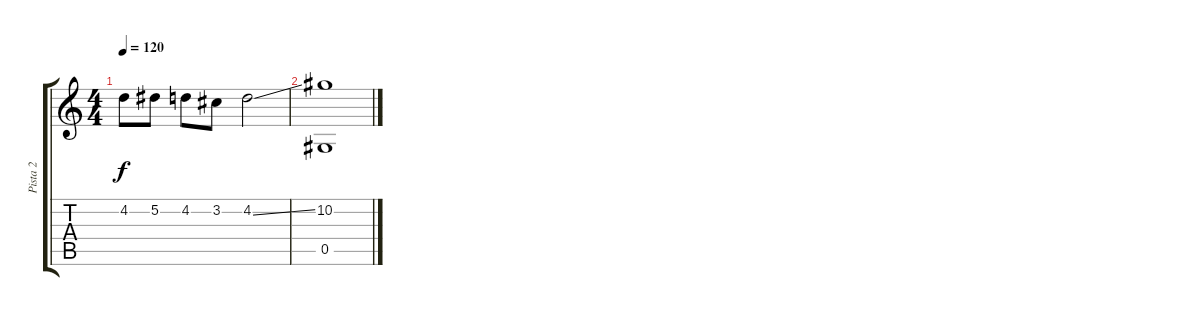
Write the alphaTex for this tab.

\track ("Pista 2" "Pista 2") {instrument acousticguitarsteel}
\staff {score tabs}
\tuning (Eb4 Bb3 Gb3 Db3 Ab2 Eb2) {hide}
\ts (4 4)
\tempo 120
\clef g2
\ks c
4.2.8{dy f} 5.2.8 4.2.8 3.2.8 4.2{ss}.2 |
(10.2 0.5).1
